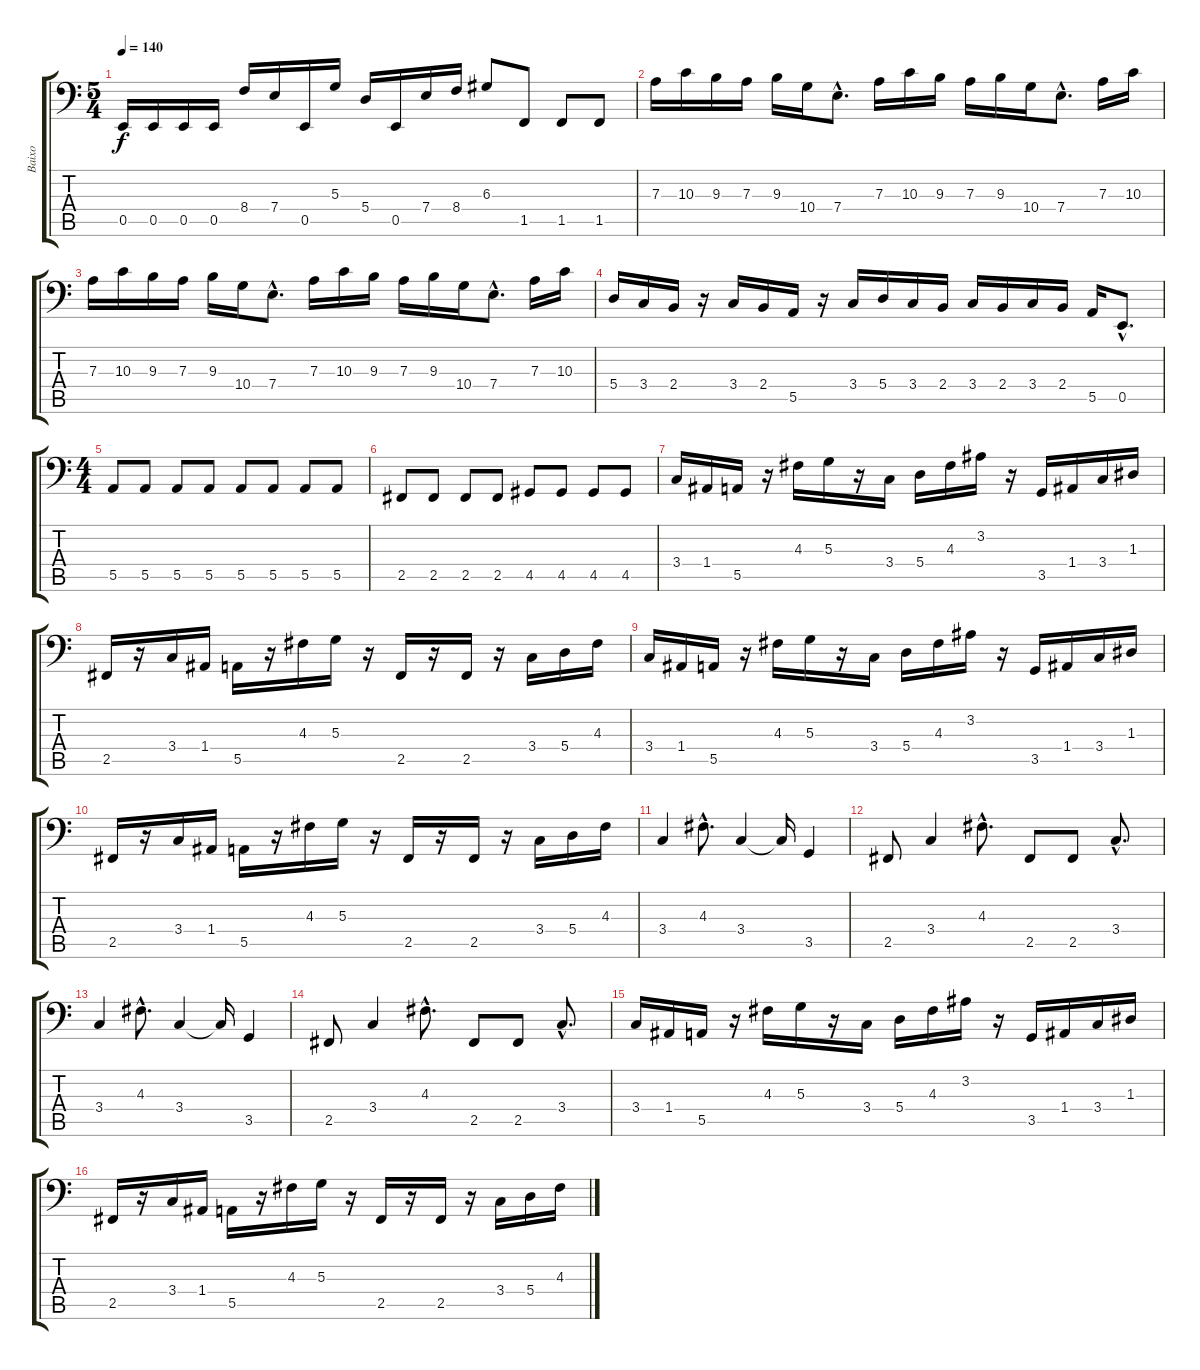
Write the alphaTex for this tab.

\track ("Baixo" "Baixo") {instrument electricbassfinger}
\staff {score tabs}
\tuning (C3 G2 D2 A1 E1 B0) {hide}
\ts (5 4)
\tempo 140
\clef f4
\ks c
0.5.16{dy f} 0.5.16 0.5.16 0.5.16 8.4.16 7.4.16 0.5.16 5.3.16 5.4.16 0.5.16 7.4.16 8.4.16 6.3.8 1.5.8{instrument slapbass1} 1.5.8 1.5.8 |
7.3.16{instrument electricbassfinger} 10.3.16 9.3.16 7.3.16 9.3.16 10.4.16 7.4{hac}.8{d} 7.3.16 10.3.16 9.3.16 7.3.16 9.3.16 10.4.16 7.4{hac}.8{d} 7.3.16 10.3.16 |
7.3.16{instrument electricbassfinger} 10.3.16 9.3.16 7.3.16 9.3.16 10.4.16 7.4{hac}.8{d} 7.3.16 10.3.16 9.3.16 7.3.16 9.3.16 10.4.16 7.4{hac}.8{d} 7.3.16 10.3.16 |
5.4.16 3.4.16 2.4.16 r.16 3.4.16 2.4.16 5.5.16 r.16 3.4.16 5.4.16 3.4.16 2.4.16 3.4.16 2.4.16 3.4.16 2.4.16 5.5.16 0.5{hac}.8{d} |
\ts (4 4)
5.5.8 5.5.8 5.5.8 5.5.8 5.5.8 5.5.8 5.5.8 5.5.8 |
2.5.8 2.5.8 2.5.8 2.5.8 4.5.8 4.5.8 4.5.8 4.5.8 |
3.4.16 1.4.16 5.5.16 r.16 4.3.16 5.3.16 r.16 3.4.16 5.4.16 4.3.16 3.2.16 r.16 3.5.16 1.4.16 3.4.16 1.3.16 |
2.5.16 r.16 3.4.16 1.4.16 5.5.16 r.16 4.3.16 5.3.16 r.16 2.5.16 r.16 2.5.16 r.16 3.4.16 5.4.16 4.3.16 |
3.4.16 1.4.16 5.5.16 r.16 4.3.16 5.3.16 r.16 3.4.16 5.4.16 4.3.16 3.2.16 r.16 3.5.16 1.4.16 3.4.16 1.3.16 |
2.5.16 r.16 3.4.16 1.4.16 5.5.16 r.16 4.3.16 5.3.16 r.16 2.5.16 r.16 2.5.16 r.16 3.4.16 5.4.16 4.3.16 |
3.4.4 4.3{hac}.8{d} 3.4.4 3.4{t}.16 3.5.4 |
2.5.8 3.4.4 4.3{hac}.8{d} 2.5.8 2.5.8 3.4{hac}.8{d} |
3.4.4 4.3{hac}.8{d} 3.4.4 3.4{t}.16 3.5.4 |
2.5.8 3.4.4 4.3{hac}.8{d} 2.5.8 2.5.8 3.4{hac}.8{d} |
3.4.16 1.4.16 5.5.16 r.16 4.3.16 5.3.16 r.16 3.4.16 5.4.16 4.3.16 3.2.16 r.16 3.5.16 1.4.16 3.4.16 1.3.16 |
2.5.16 r.16 3.4.16 1.4.16 5.5.16 r.16 4.3.16 5.3.16 r.16 2.5.16 r.16 2.5.16 r.16 3.4.16 5.4.16 4.3.16
